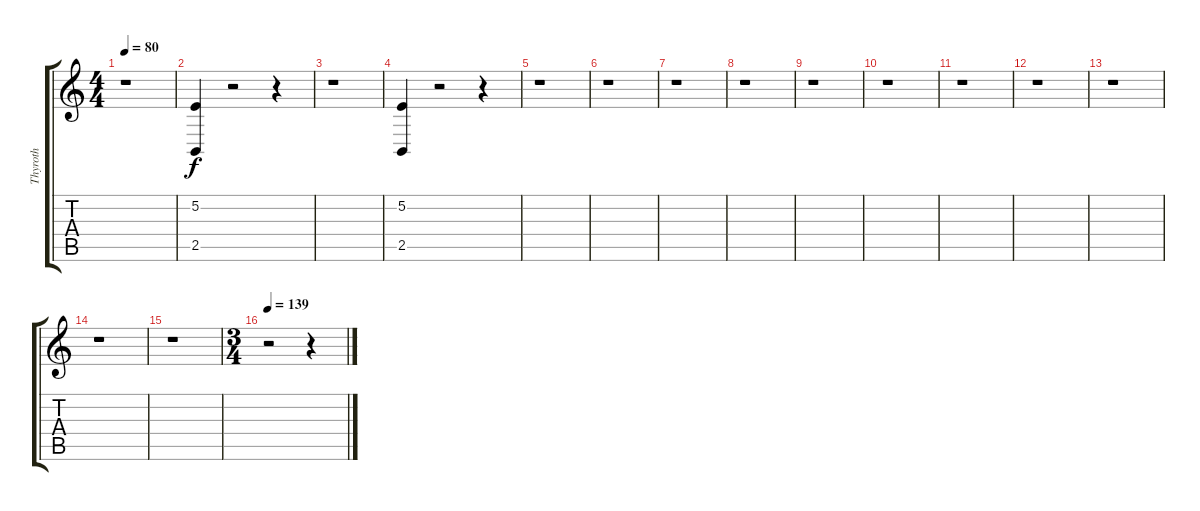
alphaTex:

\track ("Thyroth" "Thyroth") {instrument tubularbells}
\staff {score tabs}
\tuning (E4 B3 G3 D3 A2 E2) {hide}
\ts (4 4)
\tempo 80
\clef g2
\ks c
r.1{dy f} |
(5.2 2.5).4 r.2 r.4 |
r.1 |
(5.2 2.5).4 r.2 r.4 |
r.1 |
r.1 |
r.1 |
r.1 |
r.1 |
r.1 |
r.1 |
r.1 |
r.1 |
r.1 |
r.1 |
\ts (3 4)
\tempo 139
r.2 r.4
